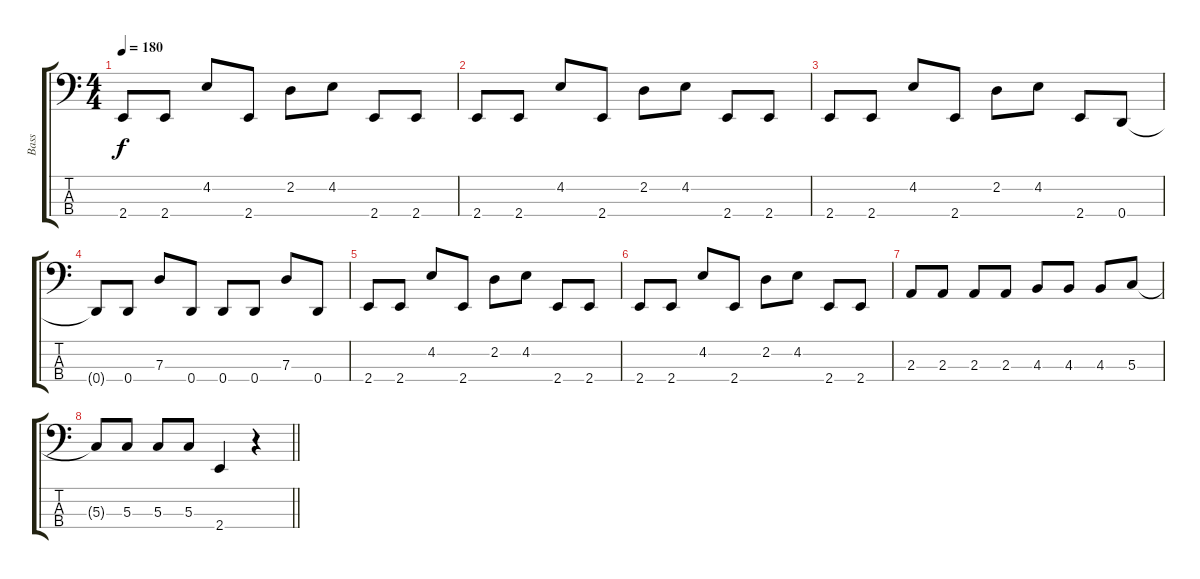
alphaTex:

\track ("Bass" "Bass") {instrument electricbasspick}
\staff {score tabs}
\tuning (F2 C2 G1 D1) {hide}
\ts (4 4)
\tempo 180
\clef f4
\ks c
2.4.8{dy f} 2.4.8 4.2.8 2.4.8 2.2.8 4.2.8 2.4.8 2.4.8 |
2.4.8 2.4.8 4.2.8 2.4.8 2.2.8 4.2.8 2.4.8 2.4.8 |
2.4.8 2.4.8 4.2.8 2.4.8 2.2.8 4.2.8 2.4.8 0.4.8 |
0.4{t}.8 0.4.8 7.3.8 0.4.8 0.4.8 0.4.8 7.3.8 0.4.8 |
2.4.8 2.4.8 4.2.8 2.4.8 2.2.8 4.2.8 2.4.8 2.4.8 |
2.4.8 2.4.8 4.2.8 2.4.8 2.2.8 4.2.8 2.4.8 2.4.8 |
2.3.8 2.3.8 2.3.8 2.3.8 4.3.8 4.3.8 4.3.8 5.3.8 |
\barLineRight lightlight
5.3{t}.8 5.3.8 5.3.8 5.3.8 2.4.4 r.4
